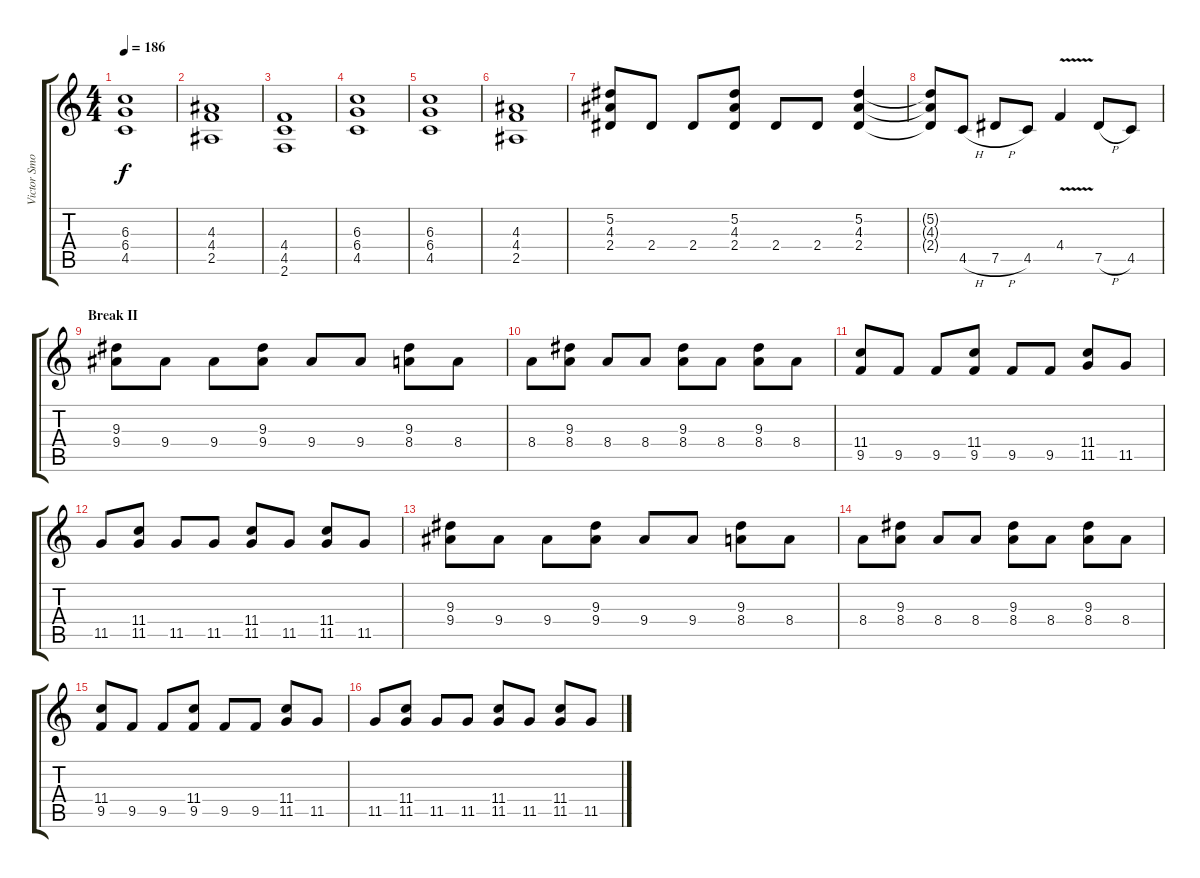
\track ("Victor Smolski" "Victor Smo") {instrument distortionguitar}
\staff {score tabs}
\tuning (Eb4 Bb3 Gb3 Db3 Ab2 Eb2) {hide}
\ts (4 4)
\section ("" "")
\tempo 186
\clef g2
\ks c
(6.3 6.4 4.5).1{dy f} |
(4.3 4.4 2.5).1 |
(4.4 4.5 2.6).1 |
(6.3 6.4 4.5).1 |
(6.3 6.4 4.5).1 |
(4.3 4.4 2.5).1 |
(5.2 4.3 2.4).8 2.4.8 2.4.8 (5.2 4.3 2.4).8 2.4.8 2.4.8 (5.2 4.3 2.4).4 |
(5.2{t} 4.3{t} 2.4{t}).8 4.5{h}.8 7.5{h}.8 4.5.8 4.4{v}.4 7.5{h}.8 4.5.8 |
\section ("" "Break II")
(9.3 9.4).8 9.4.8 9.4.8 (9.3 9.4).8 9.4.8 9.4.8 (9.3 8.4).8 8.4.8 |
8.4.8 (9.3 8.4).8 8.4.8 8.4.8 (9.3 8.4).8 8.4.8 (9.3 8.4).8 8.4.8 |
(11.4 9.5).8 9.5.8 9.5.8 (11.4 9.5).8 9.5.8 9.5.8 (11.4 11.5).8 11.5.8 |
11.5.8 (11.4 11.5).8 11.5.8 11.5.8 (11.4 11.5).8 11.5.8 (11.4 11.5).8 11.5.8 |
(9.3 9.4).8 9.4.8 9.4.8 (9.3 9.4).8 9.4.8 9.4.8 (9.3 8.4).8 8.4.8 |
8.4.8 (9.3 8.4).8 8.4.8 8.4.8 (9.3 8.4).8 8.4.8 (9.3 8.4).8 8.4.8 |
(11.4 9.5).8 9.5.8 9.5.8 (11.4 9.5).8 9.5.8 9.5.8 (11.4 11.5).8 11.5.8 |
11.5.8 (11.4 11.5).8 11.5.8 11.5.8 (11.4 11.5).8 11.5.8 (11.4 11.5).8 11.5.8
